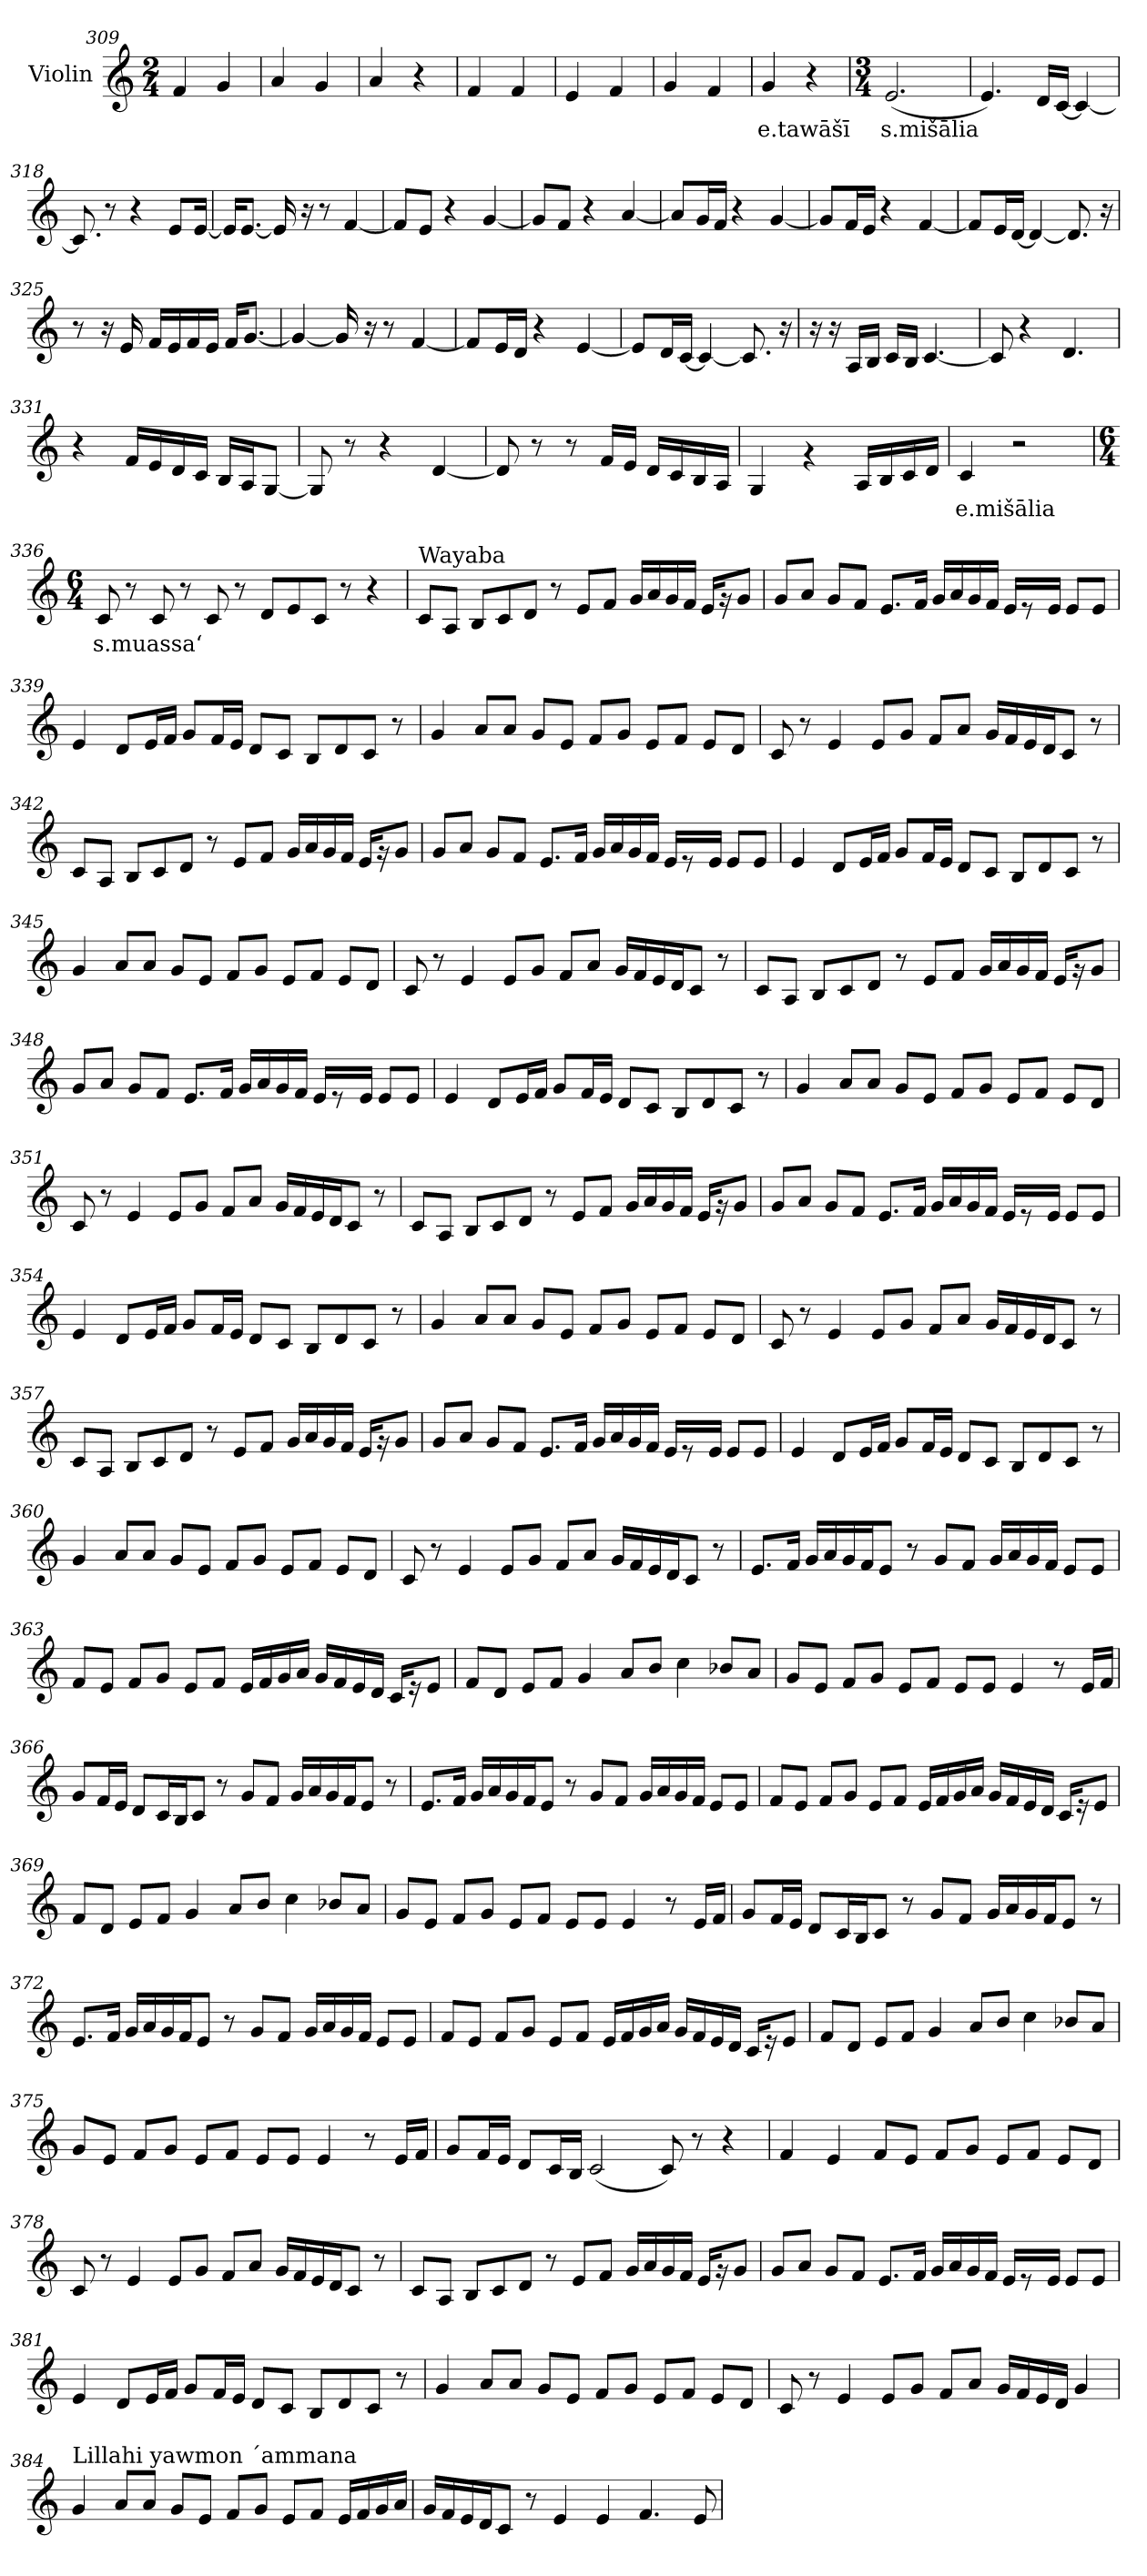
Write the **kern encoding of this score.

**kern	**text
*part1	*part1
*staff1	*staff1
*I"Violin	*
*clefG2	*
*k[]	*
*M2/4	*
=309	=309
4f/	.
4g/	.
=310	=310
4a/	.
4g/	.
=311	=311
4a/	.
4r	.
=312	=312
4f/	.
4f/	.
!!LO:LB:g=z
=313	=313
4e/	.
4f/	.
=314	=314
4g/	.
4f/	.
=315	=315
!	!LO:LY:b
4g/	e.tawāšī
4r	.
=316	=316
*M3/4	*
!	!LO:LY:b
(<2.e/	s.mišālia
=317	=317
4.e/)	.
16d/LL	.
[16c/JJ	.
4c/_	.
=318	=318
8.c/]	.
8r	.
4r	.
8e/L	.
[16e/Jk	.
=319	=319
16e/KL]	.
[8.e/J	.
16e/]	.
16r	.
8r	.
[4f/	.
!!LO:LB:g=z
=320	=320
8f/L]	.
8e/J	.
4r	.
[4g/	.
=321	=321
8g/L]	.
8f/J	.
4r	.
[4a/	.
=322	=322
8a/L]	.
16g/L	.
16f/JJ	.
4r	.
[4g/	.
=323	=323
8g/L]	.
16f/L	.
16e/JJ	.
4r	.
[4f/	.
=324	=324
8f/L]	.
16e/L	.
[16d/JJ	.
4d/_	.
8.d/]	.
16r	.
=325	=325
8r	.
16r	.
16e/	.
16f/LL	.
16e/	.
16f/	.
16e/JJ	.
16f/KL	.
[8.g/J	.
!!LO:LB:g=z
=326	=326
4g/_	.
16g/]	.
16r	.
8r	.
[4f/	.
=327	=327
8f/L]	.
16e/L	.
16d/JJ	.
4r	.
[4e/	.
=328	=328
8e/L]	.
16d/L	.
[16c/JJ	.
4c/_	.
8.c/]	.
16r	.
=329	=329
16r	.
16r	.
16A/LL	.
16B/JJ	.
16c/LL	.
16B/JJ	.
[4.c/	.
=330	=330
8c/]	.
4r	.
4.d/	.
!!LO:LB:g=z
=331	=331
4r	.
16f/LL	.
16e/	.
16d/	.
16c/JJ	.
16B/LL	.
16A/J	.
[8G/J	.
=332	=332
8G/]	.
8r	.
4r	.
[4d/	.
=333	=333
8d/]	.
8r	.
8r	.
16f/LL	.
16e/JJ	.
16d/LL	.
16c/	.
16B/	.
16A/JJ	.
=334	=334
4G/	.
4rg	.
16A/LL	.
16B/	.
16c/	.
16d/JJ	.
=335	=335
!	!LO:LY:b
4c/	e.mišālia
2r	.
!!LO:LB:g=z
=336	=336
*M6/4	*
*MM60	*
!	!LO:LY:b
8c/	s.muassa‘
8r	.
8c/	.
8r	.
8c/	.
8r	.
8d/L	.
8e/	.
8c/J	.
8r	.
4r	.
=337	=337
!LO:TX:a:t=Wayaba	!
8c/L	.
8A/J	.
8B/L	.
8c/	.
8d/J	.
8r	.
8e/L	.
8f/J	.
16g/LL	.
16a/	.
16g/	.
16f/JJ	.
16e/KL	.
16r	.
8g/J	.
!!LO:LB:g=z
=338	=338
8g/L	.
8a/J	.
8g/L	.
8f/J	.
8.e/L	.
16f/Jk	.
16g/LL	.
16a/	.
16g/	.
16f/JJ	.
16e/LL	.
8r	.
16e/JJ	.
8e/L	.
8e/J	.
=339	=339
4e/	.
8d/L	.
16e/L	.
16f/JJ	.
8g/L	.
16f/L	.
16e/JJ	.
8d/L	.
8c/J	.
8B/L	.
8d/	.
8c/J	.
8r	.
=340	=340
4g/	.
8a/L	.
8a/J	.
8g/L	.
8e/J	.
8f/L	.
8g/J	.
8e/L	.
8f/J	.
8e/L	.
8d/J	.
!!LO:PB:g=z
=341	=341
8c/	.
8r	.
4e/	.
8e/L	.
8g/J	.
8f/L	.
8a/J	.
16g/LL	.
16f/	.
16e/	.
16d/J	.
8c/J	.
8r	.
=342	=342
8c/L	.
8A/J	.
8B/L	.
8c/	.
8d/J	.
8r	.
8e/L	.
8f/J	.
16g/LL	.
16a/	.
16g/	.
16f/JJ	.
16e/KL	.
16r	.
8g/J	.
!!LO:LB:g=z
=343	=343
8g/L	.
8a/J	.
8g/L	.
8f/J	.
8.e/L	.
16f/Jk	.
16g/LL	.
16a/	.
16g/	.
16f/JJ	.
16e/LL	.
8r	.
16e/JJ	.
8e/L	.
8e/J	.
=344	=344
4e/	.
8d/L	.
16e/L	.
16f/JJ	.
8g/L	.
16f/L	.
16e/JJ	.
8d/L	.
8c/J	.
8B/L	.
8d/	.
8c/J	.
8r	.
=345	=345
4g/	.
8a/L	.
8a/J	.
8g/L	.
8e/J	.
8f/L	.
8g/J	.
8e/L	.
8f/J	.
8e/L	.
8d/J	.
!!LO:LB:g=z
=346	=346
8c/	.
8r	.
4e/	.
8e/L	.
8g/J	.
8f/L	.
8a/J	.
16g/LL	.
16f/	.
16e/	.
16d/J	.
8c/J	.
8r	.
!!LO:LB:g=z
=347	=347
8c/L	.
8A/J	.
8B/L	.
8c/	.
8d/J	.
8r	.
8e/L	.
8f/J	.
16g/LL	.
16a/	.
16g/	.
16f/JJ	.
16e/KL	.
16r	.
8g/J	.
=348	=348
8g/L	.
8a/J	.
8g/L	.
8f/J	.
8.e/L	.
16f/Jk	.
16g/LL	.
16a/	.
16g/	.
16f/JJ	.
16e/LL	.
8r	.
16e/JJ	.
8e/L	.
8e/J	.
!!LO:LB:g=z
=349	=349
4e/	.
8d/L	.
16e/L	.
16f/JJ	.
8g/L	.
16f/L	.
16e/JJ	.
8d/L	.
8c/J	.
8B/L	.
8d/	.
8c/J	.
8r	.
=350	=350
4g/	.
8a/L	.
8a/J	.
8g/L	.
8e/J	.
8f/L	.
8g/J	.
8e/L	.
8f/J	.
8e/L	.
8d/J	.
=351	=351
8c/	.
8r	.
4e/	.
8e/L	.
8g/J	.
8f/L	.
8a/J	.
16g/LL	.
16f/	.
16e/	.
16d/J	.
8c/J	.
8r	.
!!LO:LB:g=z
=352	=352
8c/L	.
8A/J	.
8B/L	.
8c/	.
8d/J	.
8r	.
8e/L	.
8f/J	.
16g/LL	.
16a/	.
16g/	.
16f/JJ	.
16e/KL	.
16r	.
8g/J	.
=353	=353
8g/L	.
8a/J	.
8g/L	.
8f/J	.
8.e/L	.
16f/Jk	.
16g/LL	.
16a/	.
16g/	.
16f/JJ	.
16e/LL	.
8r	.
16e/JJ	.
8e/L	.
8e/J	.
!!LO:LB:g=z
=354	=354
4e/	.
8d/L	.
16e/L	.
16f/JJ	.
8g/L	.
16f/L	.
16e/JJ	.
8d/L	.
8c/J	.
8B/L	.
8d/	.
8c/J	.
8r	.
=355	=355
4g/	.
8a/L	.
8a/J	.
8g/L	.
8e/J	.
8f/L	.
8g/J	.
8e/L	.
8f/J	.
8e/L	.
8d/J	.
=356	=356
8c/	.
8r	.
4e/	.
8e/L	.
8g/J	.
8f/L	.
8a/J	.
16g/LL	.
16f/	.
16e/	.
16d/J	.
8c/J	.
8r	.
!!LO:LB:g=z
=357	=357
8c/L	.
8A/J	.
8B/L	.
8c/	.
8d/J	.
8r	.
8e/L	.
8f/J	.
16g/LL	.
16a/	.
16g/	.
16f/JJ	.
16e/KL	.
16r	.
8g/J	.
=358	=358
8g/L	.
8a/J	.
8g/L	.
8f/J	.
8.e/L	.
16f/Jk	.
16g/LL	.
16a/	.
16g/	.
16f/JJ	.
16e/LL	.
8r	.
16e/JJ	.
8e/L	.
8e/J	.
!!LO:PB:g=z
=359	=359
4e/	.
8d/L	.
16e/L	.
16f/JJ	.
8g/L	.
16f/L	.
16e/JJ	.
8d/L	.
8c/J	.
8B/L	.
8d/	.
8c/J	.
8r	.
=360	=360
4g/	.
8a/L	.
8a/J	.
8g/L	.
8e/J	.
8f/L	.
8g/J	.
8e/L	.
8f/J	.
8e/L	.
8d/J	.
=361	=361
8c/	.
8r	.
4e/	.
8e/L	.
8g/J	.
8f/L	.
8a/J	.
16g/LL	.
16f/	.
16e/	.
16d/J	.
8c/J	.
8r	.
!!LO:LB:g=z
=362	=362
8.e/L	.
16f/Jk	.
16g/LL	.
16a/	.
16g/	.
16f/J	.
8e/J	.
8r	.
8g/L	.
8f/J	.
16g/LL	.
16a/	.
16g/	.
16f/JJ	.
8e/L	.
8e/J	.
=363	=363
8f/L	.
8e/J	.
8f/L	.
8g/J	.
8e/L	.
8f/J	.
16e/LL	.
16f/	.
16g/	.
16a/JJ	.
16g/LL	.
16f/	.
16e/	.
16d/JJ	.
16c/KL	.
16r	.
8e/J	.
!!LO:LB:g=z
=364	=364
8f/L	.
8d/J	.
8e/L	.
8f/J	.
4g/	.
8a/L	.
8b/J	.
4cc\	.
8b-X/L	.
8a/J	.
=365	=365
8g/L	.
8e/J	.
8f/L	.
8g/J	.
8e/L	.
8f/J	.
8e/L	.
8e/J	.
4e/	.
8r	.
16e/LL	.
16f/JJ	.
=366	=366
8g/L	.
16f/L	.
16e/JJ	.
8d/L	.
16c/L	.
16B/J	.
8c/J	.
8r	.
8g/L	.
8f/J	.
16g/LL	.
16a/	.
16g/	.
16f/J	.
8e/J	.
8r	.
!!LO:LB:g=z
=367	=367
8.e/L	.
16f/Jk	.
16g/LL	.
16a/	.
16g/	.
16f/J	.
8e/J	.
8r	.
8g/L	.
8f/J	.
16g/LL	.
16a/	.
16g/	.
16f/JJ	.
8e/L	.
8e/J	.
=368	=368
8f/L	.
8e/J	.
8f/L	.
8g/J	.
8e/L	.
8f/J	.
16e/LL	.
16f/	.
16g/	.
16a/JJ	.
16g/LL	.
16f/	.
16e/	.
16d/JJ	.
16c/KL	.
16r	.
8e/J	.
!!LO:LB:g=z
=369	=369
8f/L	.
8d/J	.
8e/L	.
8f/J	.
4g/	.
8a/L	.
8b/J	.
4cc\	.
8b-X/L	.
8a/J	.
=370	=370
8g/L	.
8e/J	.
8f/L	.
8g/J	.
8e/L	.
8f/J	.
8e/L	.
8e/J	.
4e/	.
8r	.
16e/LL	.
16f/JJ	.
=371	=371
8g/L	.
16f/L	.
16e/JJ	.
8d/L	.
16c/L	.
16B/J	.
8c/J	.
8r	.
8g/L	.
8f/J	.
16g/LL	.
16a/	.
16g/	.
16f/J	.
8e/J	.
8r	.
!!LO:LB:g=z
=372	=372
8.e/L	.
16f/Jk	.
16g/LL	.
16a/	.
16g/	.
16f/J	.
8e/J	.
8r	.
8g/L	.
8f/J	.
16g/LL	.
16a/	.
16g/	.
16f/JJ	.
8e/L	.
8e/J	.
=373	=373
8f/L	.
8e/J	.
8f/L	.
8g/J	.
8e/L	.
8f/J	.
16e/LL	.
16f/	.
16g/	.
16a/JJ	.
16g/LL	.
16f/	.
16e/	.
16d/JJ	.
16c/KL	.
16r	.
8e/J	.
!!LO:LB:g=z
=374	=374
8f/L	.
8d/J	.
8e/L	.
8f/J	.
4g/	.
8a/L	.
8b/J	.
4cc\	.
8b-X/L	.
8a/J	.
=375	=375
8g/L	.
8e/J	.
8f/L	.
8g/J	.
8e/L	.
8f/J	.
8e/L	.
8e/J	.
4e/	.
8r	.
16e/LL	.
16f/JJ	.
=376	=376
8g/L	.
16f/L	.
16e/JJ	.
8d/L	.
16c/L	.
16B/JJ	.
(<2c/	.
8c/)	.
8r	.
4r	.
!!LO:LB:g=z
=377	=377
4f/	.
4e/	.
8f/L	.
8e/J	.
8f/L	.
8g/J	.
8e/L	.
8f/J	.
8e/L	.
8d/J	.
=378	=378
8c/	.
8r	.
4e/	.
8e/L	.
8g/J	.
8f/L	.
8a/J	.
16g/LL	.
16f/	.
16e/	.
16d/J	.
8c/J	.
8r	.
=379	=379
8c/L	.
8A/J	.
8B/L	.
8c/	.
8d/J	.
8r	.
8e/L	.
8f/J	.
16g/LL	.
16a/	.
16g/	.
16f/JJ	.
16e/KL	.
16r	.
8g/J	.
!!LO:PB:g=z
=380	=380
8g/L	.
8a/J	.
8g/L	.
8f/J	.
8.e/L	.
16f/Jk	.
16g/LL	.
16a/	.
16g/	.
16f/JJ	.
16e/LL	.
8r	.
16e/JJ	.
8e/L	.
8e/J	.
=381	=381
4e/	.
8d/L	.
16e/L	.
16f/JJ	.
8g/L	.
16f/L	.
16e/JJ	.
8d/L	.
8c/J	.
8B/L	.
8d/	.
8c/J	.
8r	.
=382	=382
4g/	.
8a/L	.
8a/J	.
8g/L	.
8e/J	.
8f/L	.
8g/J	.
8e/L	.
8f/J	.
8e/L	.
8d/J	.
!!LO:LB:g=z
=383	=383
8c/	.
8r	.
4e/	.
8e/L	.
8g/J	.
8f/L	.
8a/J	.
16g/LL	.
16f/	.
16e/	.
16d/JJ	.
4g/	.
=384	=384
!LO:TX:a:t=Lillahi yawmon ´ammana	!
4g/	.
8a/L	.
8a/J	.
8g/L	.
8e/J	.
8f/L	.
8g/J	.
8e/L	.
8f/J	.
16e/LL	.
16f/	.
16g/	.
16a/JJ	.
=385	=385
16g/LL	.
16f/	.
16e/	.
16d/J	.
8c/J	.
8r	.
4e/	.
4e/	.
4.f/	.
8e/	.
=	=
*-	*-
